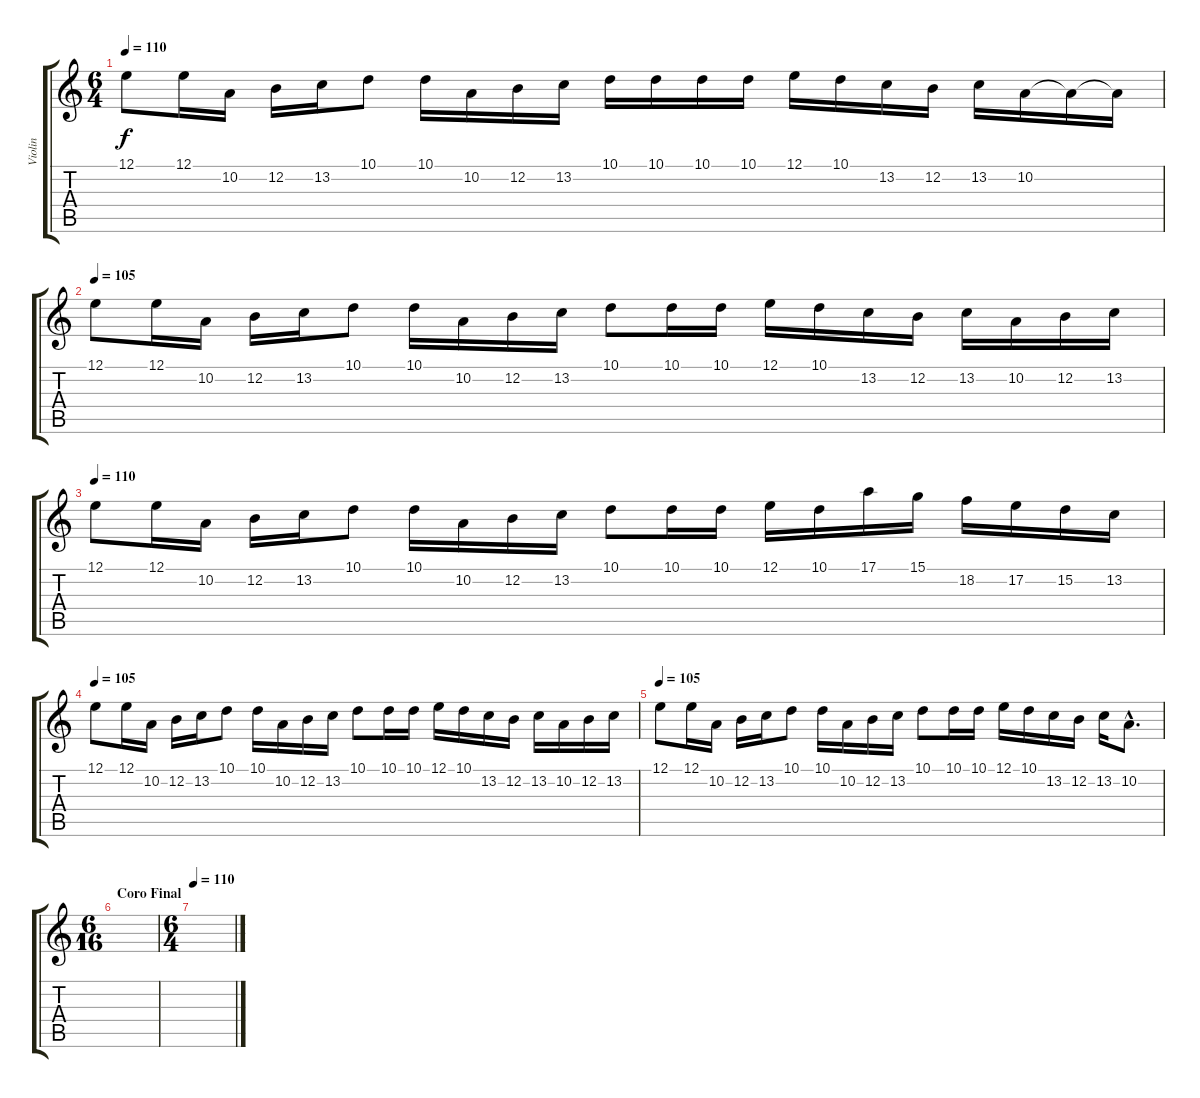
\track ("Violin" "Violin") {instrument violin}
\staff {score tabs}
\tuning (E4 B3 G3 D3 A2 E2) {hide}
\ts (6 4)
\tempo 105
\tempo 110
\clef g2
\ks c
12.1.8{dy f instrument violin} 12.1.16 10.2.16 12.2.16 13.2.16 10.1.8 10.1.16 10.2.16 12.2.16 13.2.16 10.1.16 10.1.16 10.1.16 10.1.16 12.1.16 10.1.16 13.2.16 12.2.16 13.2.16 10.2.16 10.2{t}.16 10.2{t}.16 |
\tempo 110
\tempo 105
12.1.8{volume 14 instrument violin} 12.1.16 10.2.16 12.2.16 13.2.16 10.1.8 10.1.16 10.2.16 12.2.16 13.2.16 10.1.8 10.1.16 10.1.16 12.1.16 10.1.16 13.2.16 12.2.16 13.2.16 10.2.16 12.2.16 13.2.16 |
\tempo 105
\tempo 110
12.1.8{instrument violin} 12.1.16 10.2.16 12.2.16 13.2.16 10.1.8 10.1.16 10.2.16 12.2.16 13.2.16 10.1.8 10.1.16 10.1.16 12.1.16 10.1.16 17.1.16 15.1.16 18.2.16 17.2.16 15.2.16 13.2.16 |
\tempo 110
\tempo 105
12.1.8{volume 14 instrument violin} 12.1.16 10.2.16 12.2.16 13.2.16 10.1.8 10.1.16 10.2.16 12.2.16 13.2.16 10.1.8 10.1.16 10.1.16 12.1.16 10.1.16 13.2.16 12.2.16 13.2.16 10.2.16 12.2.16 13.2.16 |
\tempo 110
\tempo 105
12.1.8{volume 14 instrument violin} 12.1.16 10.2.16 12.2.16 13.2.16 10.1.8 10.1.16 10.2.16 12.2.16 13.2.16 10.1.8 10.1.16 10.1.16 12.1.16 10.1.16 13.2.16 12.2.16 13.2.16 10.2{hac}.8{d} |
\ts (6 16)
\section ("" "Coro Final")
|
\ts (6 4)
\tempo 110
